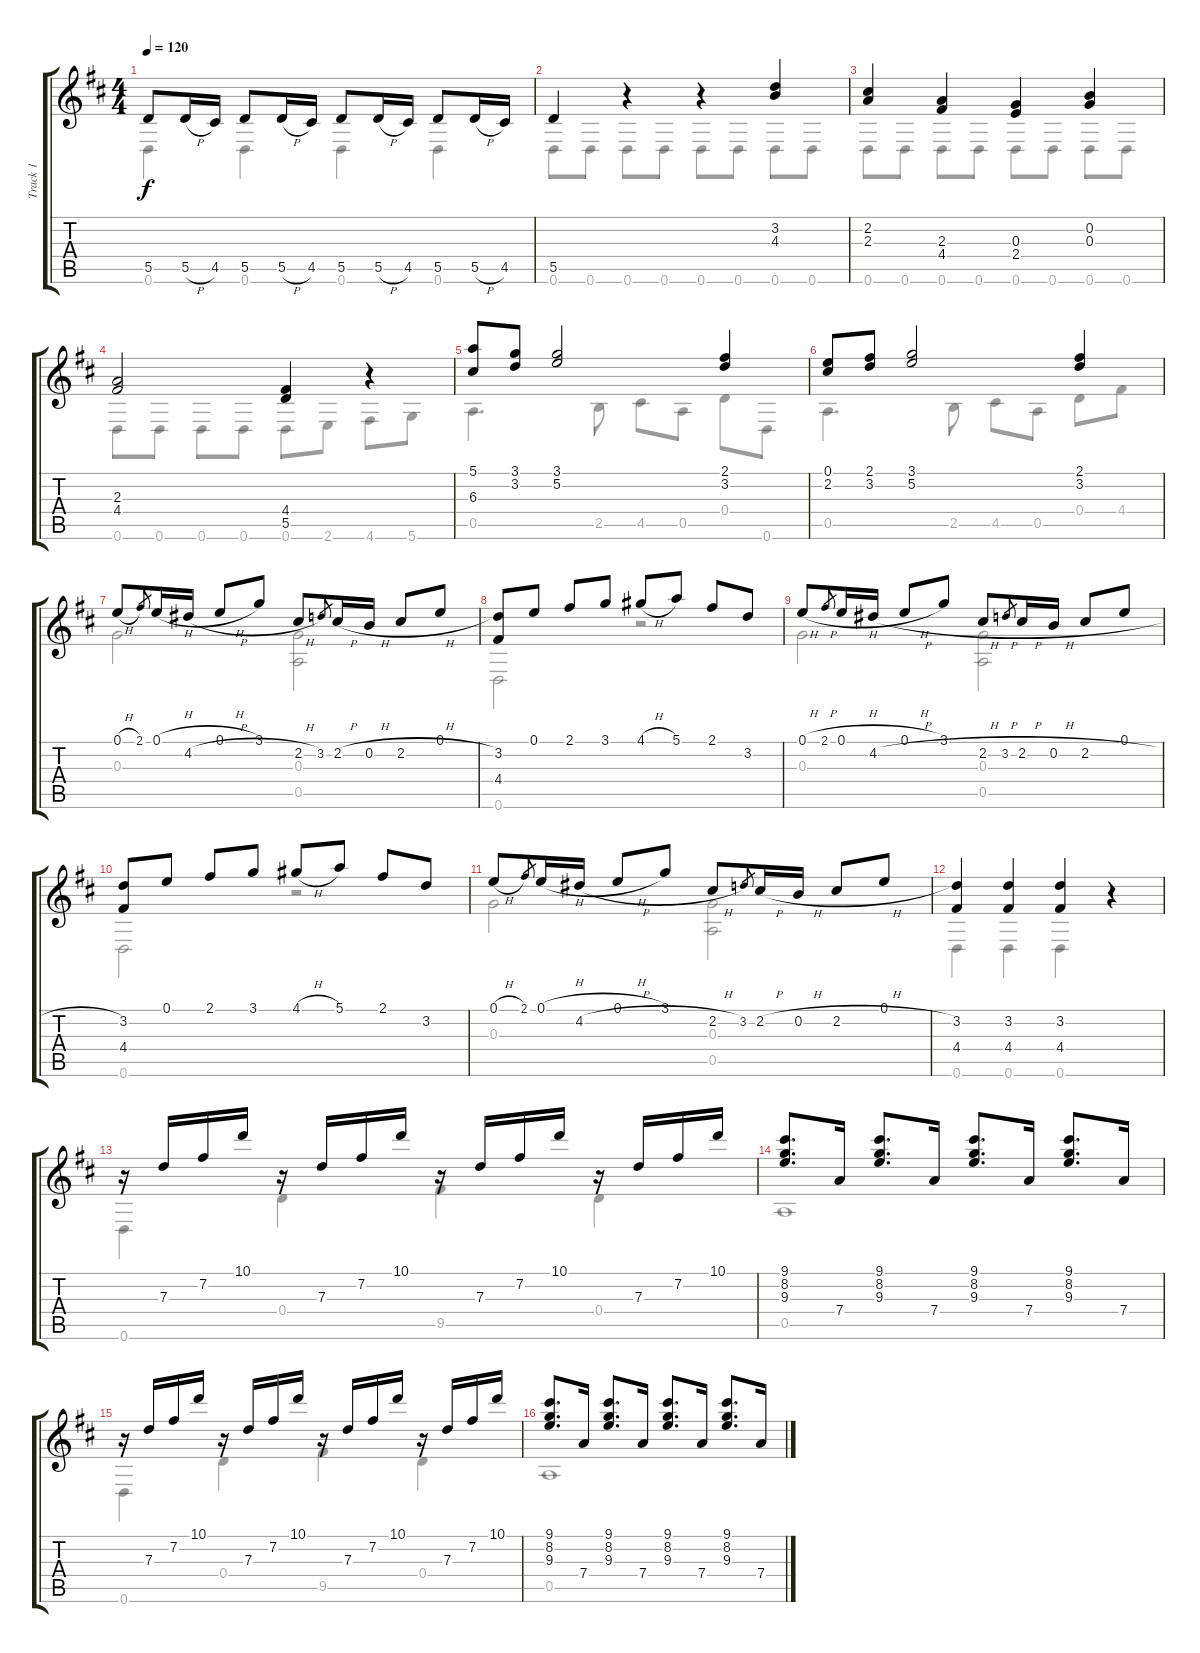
\track ("Track 1" "Track 1") {instrument acousticguitarnylon}
\staff {score tabs}
\tuning (E4 B3 G3 D3 A2 D2) {hide}
\voice
\ts (4 4)
\tempo 120
\clef g2
\ks d
5.5.8{dy f} 5.5{h}.16 4.5.16 5.5.8 5.5{h}.16 4.5.16 5.5.8 5.5{h}.16 4.5.16 5.5.8 5.5{h}.16 4.5.16 |
5.5.4 r.4 r.4 (3.2 4.3).4 |
(2.2 2.3).4 (2.3 4.4).4 (0.3 2.4).4 (0.2 0.3).4 |
(2.3 4.4).2 (4.4 5.5).4 r.4 |
(5.1 6.3).8 (3.1 3.2).8 (3.1 5.2).2 (2.1 3.2).4 |
(0.1 2.2).8 (2.1 3.2).8 (3.1 5.2).2 (2.1 3.2).4 |
0.1{h}.8 2.1.8{gr} 0.1{h}.16 4.2{h}.16 0.1{h}.8 3.1.8 2.2{h}.8 3.2.8{gr} 2.2{h}.16 0.2{h}.16 2.2{h}.8 0.1.8 |
(3.2 4.4).8 0.1.8 2.1.8 3.1.8 4.1{h}.8 5.1.8 2.1.8 3.2.8 |
0.1{h}.8 2.1{h}.8{gr} 0.1{h}.16 4.2{h}.16 0.1{h}.8 3.1.8 2.2{h}.8 3.2{h}.8{gr} 2.2{h}.16 0.2{h}.16 2.2{h}.8 0.1.8 |
(3.2 4.4).8 0.1.8 2.1.8 3.1.8 4.1{h}.8 5.1.8 2.1.8 3.2.8 |
0.1{h}.8 2.1.8{gr} 0.1{h}.16 4.2{h}.16 0.1{h}.8 3.1.8 2.2{h}.8 3.2.8{gr} 2.2{h}.16 0.2{h}.16 2.2{h}.8 0.1.8 |
(3.2 4.4).4 (3.2 4.4).4 (3.2 4.4).4 r.4 |
r.16 7.3.16 7.2.16 10.1.16 r.16 7.3.16 7.2.16 10.1.16 r.16 7.3.16 7.2.16 10.1.16 r.16 7.3.16 7.2.16 10.1.16 |
(9.1 8.2 9.3).8{d} 7.4.16 (9.1 8.2 9.3).8{d} 7.4.16 (9.1 8.2 9.3).8{d} 7.4.16 (9.1 8.2 9.3).8{d} 7.4.16 |
r.16 7.3.16 7.2.16 10.1.16 r.16 7.3.16 7.2.16 10.1.16 r.16 7.3.16 7.2.16 10.1.16 r.16 7.3.16 7.2.16 10.1.16 |
(9.1 8.2 9.3).8{d} 7.4.16 (9.1 8.2 9.3).8{d} 7.4.16 (9.1 8.2 9.3).8{d} 7.4.16 (9.1 8.2 9.3).8{d} 7.4.16
\voice
\clef g2
\ottava regular
\simile none
\ks d
0.6.4{dy f} 0.6.4 0.6.4 0.6.4 |
0.6.8 0.6.8 0.6.8 0.6.8 0.6.8 0.6.8 0.6.8 0.6.8 |
0.6.8 0.6.8 0.6.8 0.6.8 0.6.8 0.6.8 0.6.8 0.6.8 |
0.6.8 0.6.8 0.6.8 0.6.8 0.6.8 2.6.8 4.6.8 5.6.8 |
0.5.4{d} 2.5.8 4.5.8 0.5.8 0.4.8 0.6.8 |
0.5.4{d} 2.5.8 4.5.8 0.5.8 0.4.8 4.4.8 |
0.3.2 (0.3 0.5).2 |
0.6.2 r.2 |
0.3.2 (0.3 0.5).2 |
0.6.2 r.2 |
0.3.2 (0.3 0.5).2 |
0.6.4 0.6.4 0.6.4 r.4 |
0.6.4 0.4.4 9.5.4 0.4.4 |
0.5.1 |
0.6.4 0.4.4 9.5.4 0.4.4 |
0.5.1
